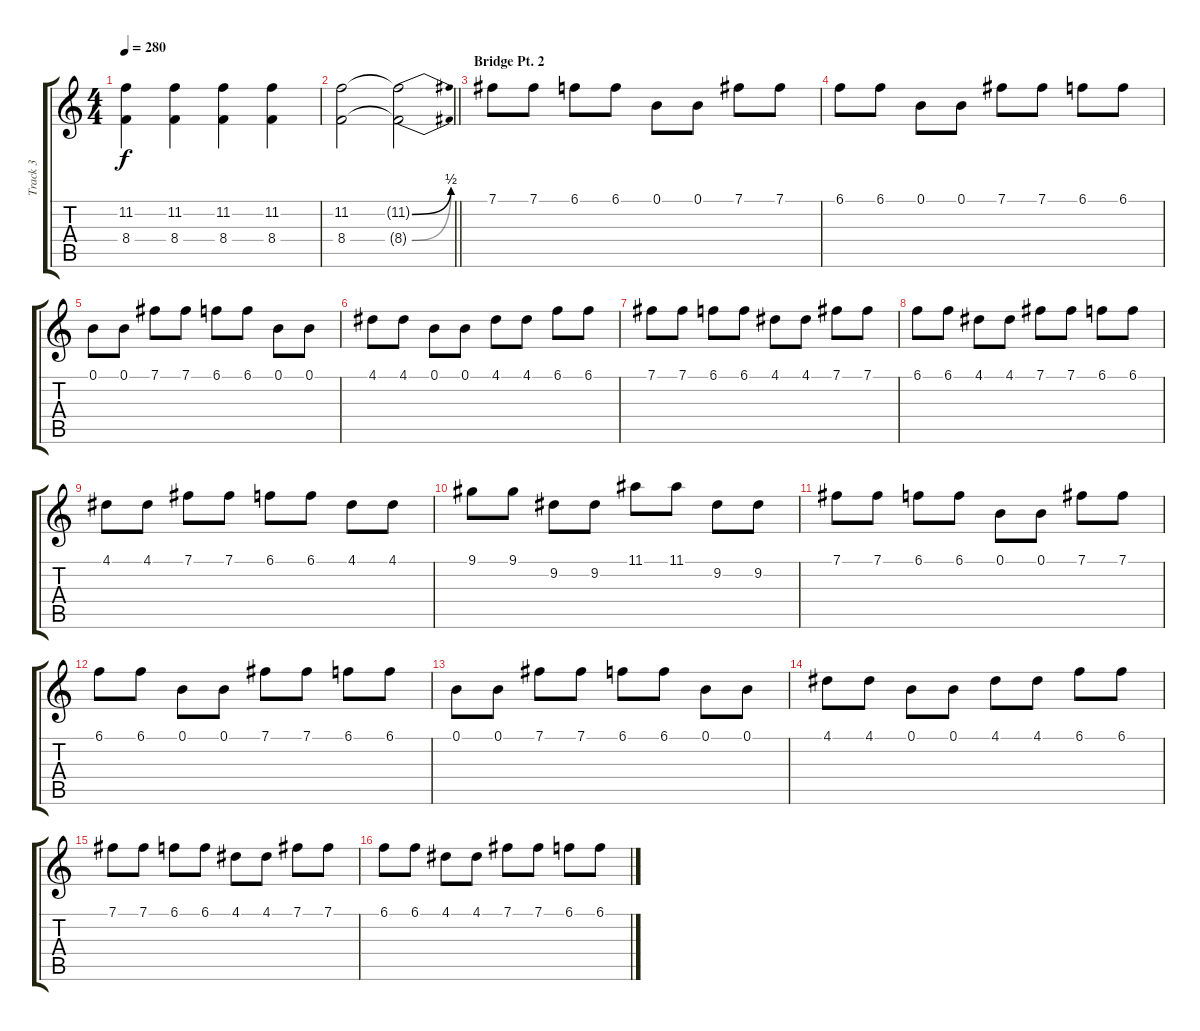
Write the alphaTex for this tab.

\track ("Track 3" "Track 3") {instrument distortionguitar}
\staff {score tabs}
\tuning (B3 Gb3 D3 A2 E2 B1) {hide}
\ts (4 4)
\tempo 280
\clef g2
\ks c
(11.2 8.4).4{dy f} (11.2 8.4).4 (11.2 8.4).4 (11.2 8.4).4 |
\barLineRight lightlight
(11.2 8.4).2 (11.2{be (bend 0 0 60 2) t} 8.4{be (bend 0 0 60 2) t}).2 |
\section ("" "Bridge Pt. 2")
7.1.8 7.1.8 6.1.8 6.1.8 0.1.8 0.1.8 7.1.8 7.1.8 |
6.1.8 6.1.8 0.1.8 0.1.8 7.1.8 7.1.8 6.1.8 6.1.8 |
0.1.8 0.1.8 7.1.8 7.1.8 6.1.8 6.1.8 0.1.8 0.1.8 |
4.1.8 4.1.8 0.1.8 0.1.8 4.1.8 4.1.8 6.1.8 6.1.8 |
7.1.8 7.1.8 6.1.8 6.1.8 4.1.8 4.1.8 7.1.8 7.1.8 |
6.1.8 6.1.8 4.1.8 4.1.8 7.1.8 7.1.8 6.1.8 6.1.8 |
4.1.8 4.1.8 7.1.8 7.1.8 6.1.8 6.1.8 4.1.8 4.1.8 |
9.1.8 9.1.8 9.2.8 9.2.8 11.1.8 11.1.8 9.2.8 9.2.8 |
7.1.8 7.1.8 6.1.8 6.1.8 0.1.8 0.1.8 7.1.8 7.1.8 |
6.1.8 6.1.8 0.1.8 0.1.8 7.1.8 7.1.8 6.1.8 6.1.8 |
0.1.8 0.1.8 7.1.8 7.1.8 6.1.8 6.1.8 0.1.8 0.1.8 |
4.1.8 4.1.8 0.1.8 0.1.8 4.1.8 4.1.8 6.1.8 6.1.8 |
7.1.8 7.1.8 6.1.8 6.1.8 4.1.8 4.1.8 7.1.8 7.1.8 |
6.1.8 6.1.8 4.1.8 4.1.8 7.1.8 7.1.8 6.1.8 6.1.8
